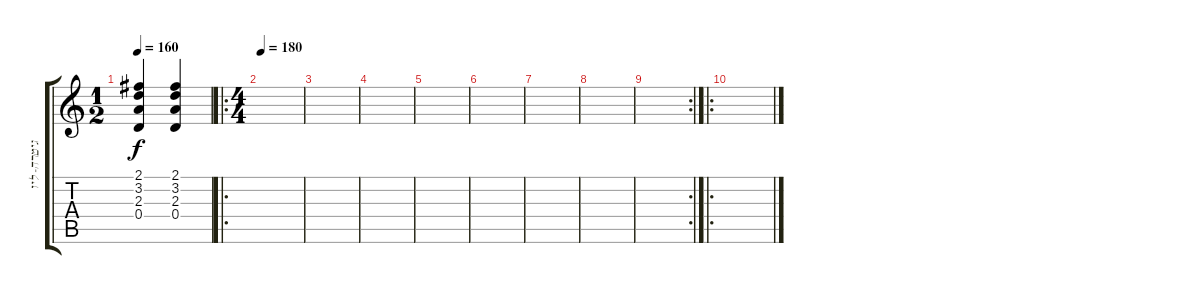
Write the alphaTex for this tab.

\track ("גיטרה- ליווי פתיחה" "גיטרה- ליו") {instrument acousticguitarnylon}
\staff {score tabs}
\tuning (E4 B3 G3 D3 A2 E2) {hide}
\ts (1 2)
\tempo 160
\clef g2
\ks c
(2.1 3.2 2.3 0.4).4{dy f} (2.1 3.2 2.3 0.4).4 |
\ro
\ts (4 4)
\tempo 180
|
|
|
|
|
|
|
\rc 2
|
\ro
